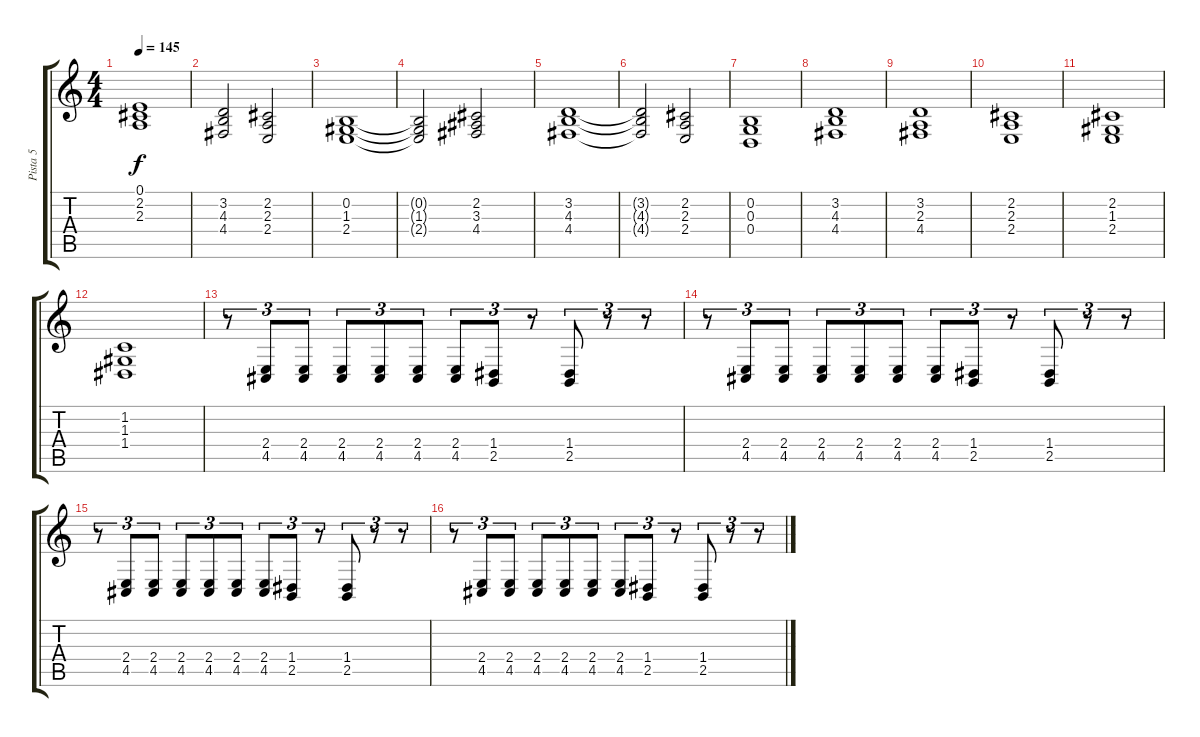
\track ("Pista 5" "Pista 5") {instrument reedorgan}
\staff {score tabs}
\tuning (E4 B3 G3 D3 A2 E2) {hide}
\ts (4 4)
\tempo 145
\clef g2
\ks c
(0.1 2.2 2.3).1{dy f} |
(3.2 4.3 4.4).2 (2.2 2.3 2.4).2 |
(0.2 1.3 2.4).1 |
(0.2{t} 1.3{t} 2.4{t}).2 (2.2 3.3 4.4).2 |
(3.2 4.3 4.4).1 |
(3.2{t} 4.3{t} 4.4{t}).2 (2.2 2.3 2.4).2 |
(0.2 0.3 0.4).1 |
(3.2 4.3 4.4).1 |
(3.2 2.3 4.4).1 |
(2.2 2.3 2.4).1 |
(2.2 1.3 2.4).1 |
(1.2 1.3 1.4).1 |
r.8{tu (3 2)} (2.4 4.5).8{tu (3 2)} (2.4 4.5).8{tu (3 2)} (2.4 4.5).8{tu (3 2)} (2.4 4.5).8{tu (3 2)} (2.4 4.5).8{tu (3 2)} (2.4 4.5).8{tu (3 2)} (1.4 2.5).8{tu (3 2)} r.8{tu (3 2)} (1.4 2.5).8{tu (3 2)} r.8{tu (3 2)} r.8{tu (3 2)} |
r.8{tu (3 2)} (2.4 4.5).8{tu (3 2)} (2.4 4.5).8{tu (3 2)} (2.4 4.5).8{tu (3 2)} (2.4 4.5).8{tu (3 2)} (2.4 4.5).8{tu (3 2)} (2.4 4.5).8{tu (3 2)} (1.4 2.5).8{tu (3 2)} r.8{tu (3 2)} (1.4 2.5).8{tu (3 2)} r.8{tu (3 2)} r.8{tu (3 2)} |
r.8{tu (3 2)} (2.4 4.5).8{tu (3 2)} (2.4 4.5).8{tu (3 2)} (2.4 4.5).8{tu (3 2)} (2.4 4.5).8{tu (3 2)} (2.4 4.5).8{tu (3 2)} (2.4 4.5).8{tu (3 2)} (1.4 2.5).8{tu (3 2)} r.8{tu (3 2)} (1.4 2.5).8{tu (3 2)} r.8{tu (3 2)} r.8{tu (3 2)} |
r.8{tu (3 2)} (2.4 4.5).8{tu (3 2)} (2.4 4.5).8{tu (3 2)} (2.4 4.5).8{tu (3 2)} (2.4 4.5).8{tu (3 2)} (2.4 4.5).8{tu (3 2)} (2.4 4.5).8{tu (3 2)} (1.4 2.5).8{tu (3 2)} r.8{tu (3 2)} (1.4 2.5).8{tu (3 2)} r.8{tu (3 2)} r.8{tu (3 2)}
